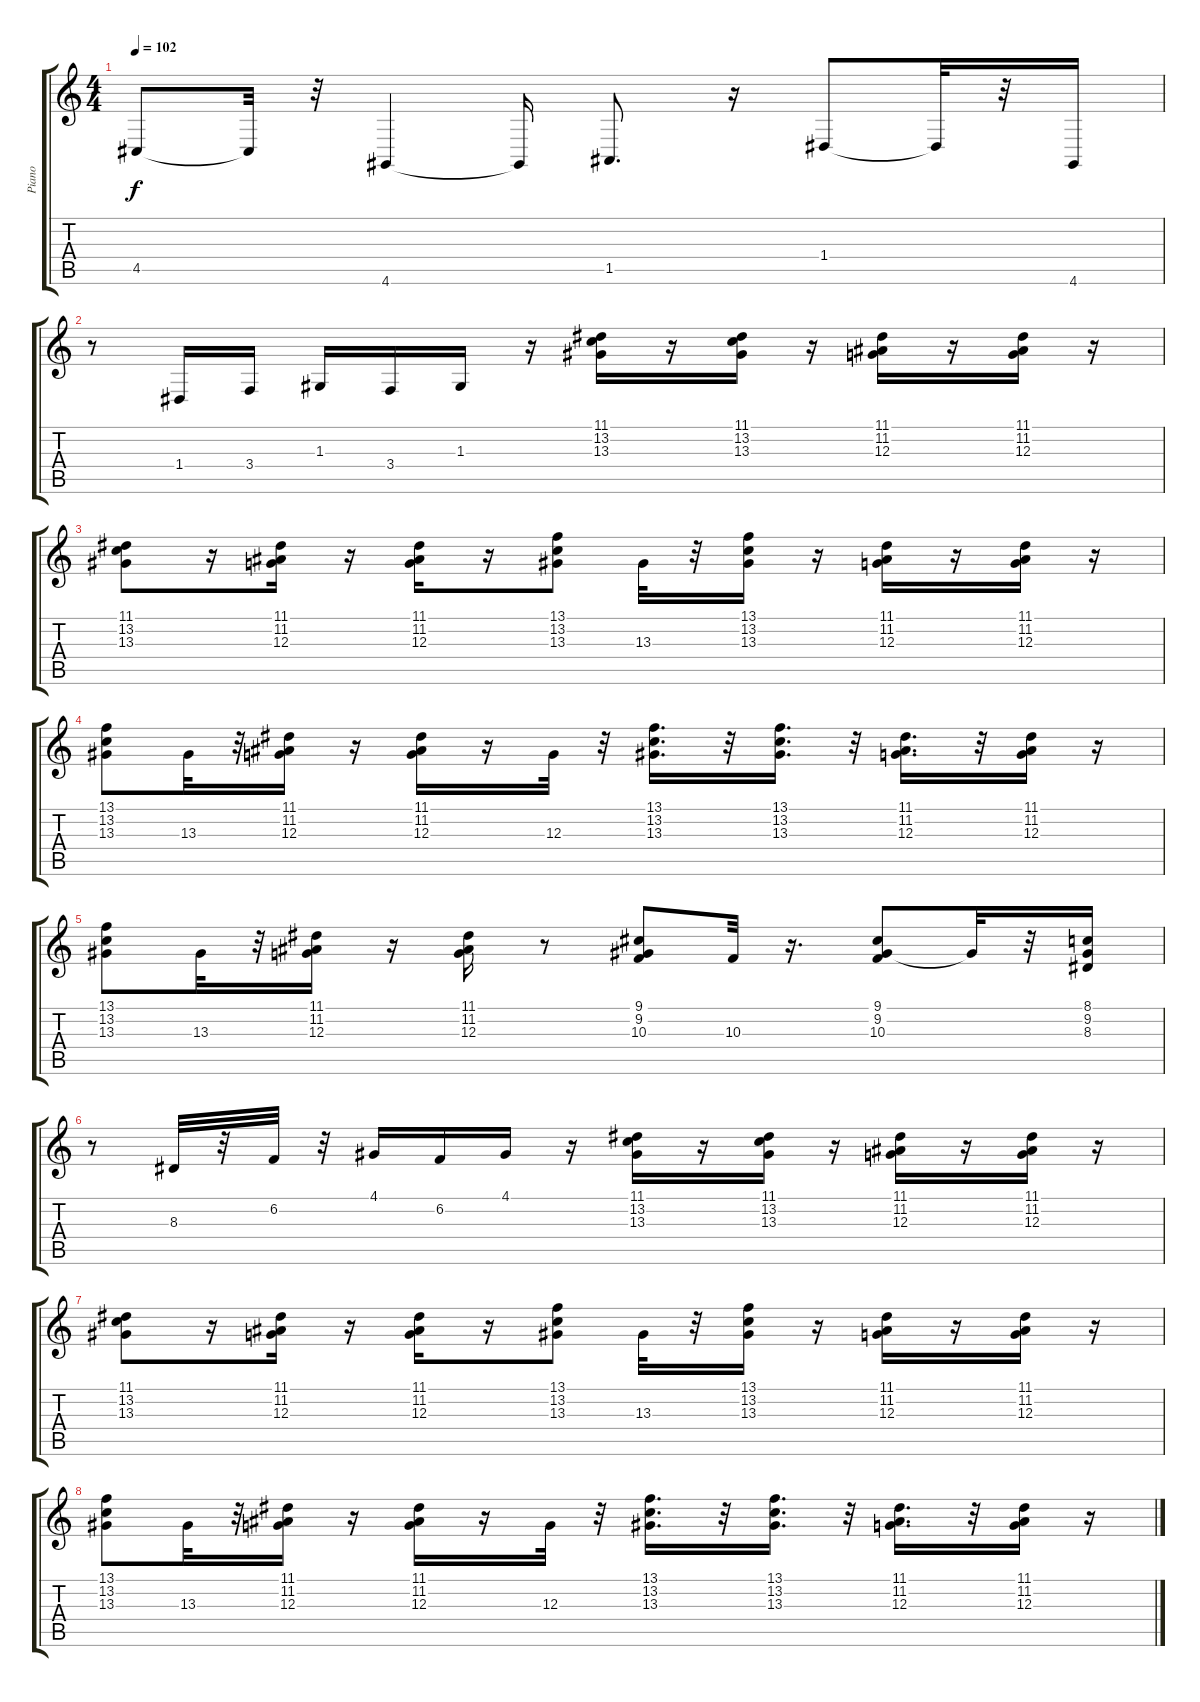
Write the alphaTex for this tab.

\track ("Piano" "Piano") {instrument brightacousticpiano}
\staff {score tabs}
\tuning (E4 B3 G3 D3 A2 E2) {hide}
\ts (4 4)
\tempo 102
\clef g2
\ks c
4.5.8{dy f} 4.5{t}.32 r.32 4.6.4 4.6{t}.16 1.5.8{d} r.16 1.4.8 1.4{t}.32 r.32 4.6.16 |
r.8 1.4.16 3.4.16 1.3.16 3.4.16 1.3.16 r.16 (11.1 13.2 13.3).16 r.16 (11.1 13.2 13.3).16 r.16 (11.1 11.2 12.3).16 r.16 (11.1 11.2 12.3).16 r.16 |
(11.1 13.2 13.3).8 r.16 (11.1 11.2 12.3).16 r.16 (11.1 11.2 12.3).16 r.16 (13.1 13.2 13.3).8 13.3.32 r.32 (13.1 13.2 13.3).16 r.16 (11.1 11.2 12.3).16 r.16 (11.1 11.2 12.3).16 r.16 |
(13.1 13.2 13.3).8 13.3.32 r.32 (11.1 11.2 12.3).16 r.16 (11.1 11.2 12.3).16 r.16 12.3.32 r.32 (13.1 13.2 13.3).16{d} r.32 (13.1 13.2 13.3).16{d} r.32 (11.1 11.2 12.3).16{d} r.32 (11.1 11.2 12.3).16 r.16 |
(13.1 13.2 13.3).8 13.3.32 r.32 (11.1 11.2 12.3).16 r.16 (11.1 11.2 12.3).16 r.8 (9.1 9.2 10.3).8 10.3.32 r.16{d} (9.1 9.2 10.3).8 9.2{t}.32 r.32 (8.1 9.2 8.3).16 |
r.8 8.3.32 r.32 6.2.32 r.32 4.1.16 6.2.16 4.1.16 r.16 (11.1 13.2 13.3).16 r.16 (11.1 13.2 13.3).16 r.16 (11.1 11.2 12.3).16 r.16 (11.1 11.2 12.3).16 r.16 |
(11.1 13.2 13.3).8 r.16 (11.1 11.2 12.3).16 r.16 (11.1 11.2 12.3).16 r.16 (13.1 13.2 13.3).8 13.3.32 r.32 (13.1 13.2 13.3).16 r.16 (11.1 11.2 12.3).16 r.16 (11.1 11.2 12.3).16 r.16 |
(13.1 13.2 13.3).8 13.3.32 r.32 (11.1 11.2 12.3).16 r.16 (11.1 11.2 12.3).16 r.16 12.3.32 r.32 (13.1 13.2 13.3).16{d} r.32 (13.1 13.2 13.3).16{d} r.32 (11.1 11.2 12.3).16{d} r.32 (11.1 11.2 12.3).16 r.16
